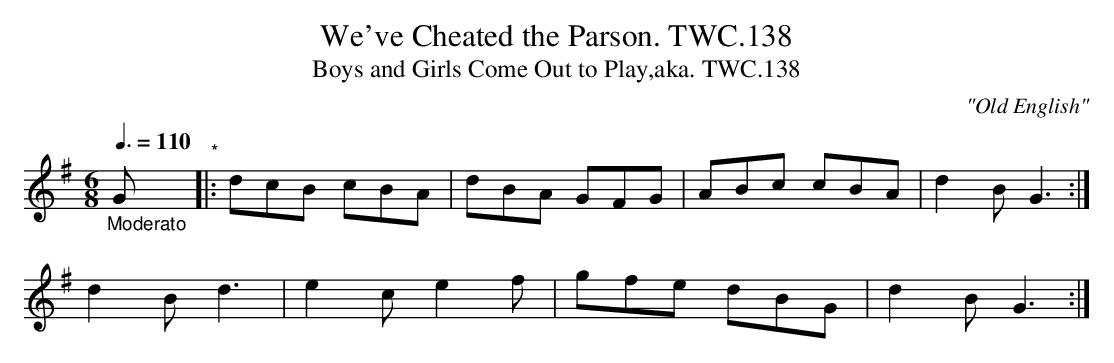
X:1
T:We've Cheated the Parson. TWC.138
T:Boys and Girls Come Out to Play,aka. TWC.138
L:1/8
C:"Old English"
M:6/8
Q:3/8=110
K:G
"_Moderato"\
G"*"|:dcB cBA|dBA GFG|ABc cBA|d2B G3 :|
d2B d3|e2c e2f|gfe dBG|d2B G3 :|
